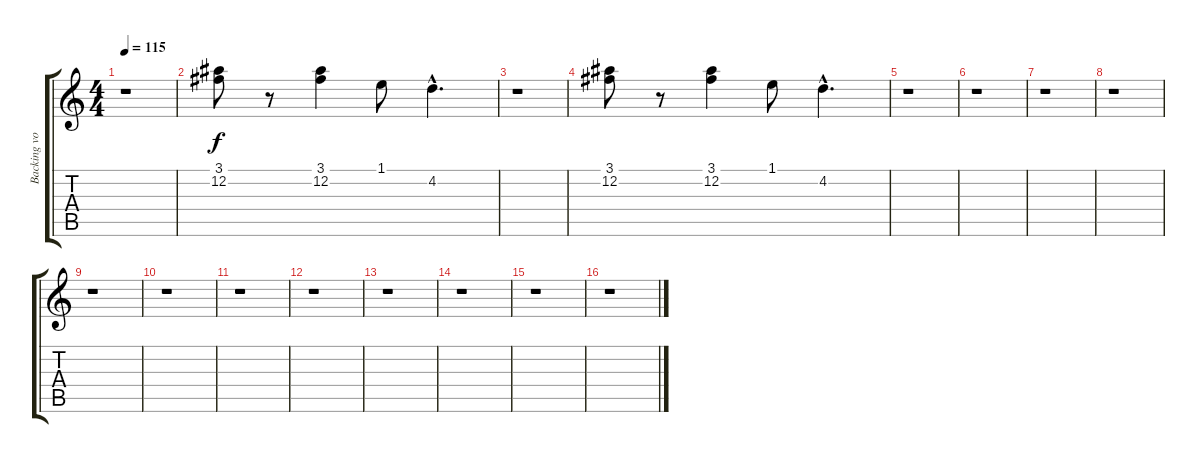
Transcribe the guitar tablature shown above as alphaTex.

\track ("Backing vocals (dist.)" "Backing vo") {instrument distortionguitar}
\staff {score tabs}
\tuning (Eb4 Bb3 Gb3 Db3 Ab2 Eb2) {hide}
\ts (4 4)
\tempo 115
\clef g2
\ks c
r.1{dy f} |
(3.1 12.2).8 r.8 (3.1 12.2).4 1.1.8 4.2{hac}.4{d} |
r.1 |
(3.1 12.2).8 r.8 (3.1 12.2).4 1.1.8 4.2{hac}.4{d} |
r.1 |
r.1 |
r.1 |
r.1 |
r.1 |
r.1 |
r.1 |
r.1 |
r.1 |
r.1 |
r.1 |
r.1
